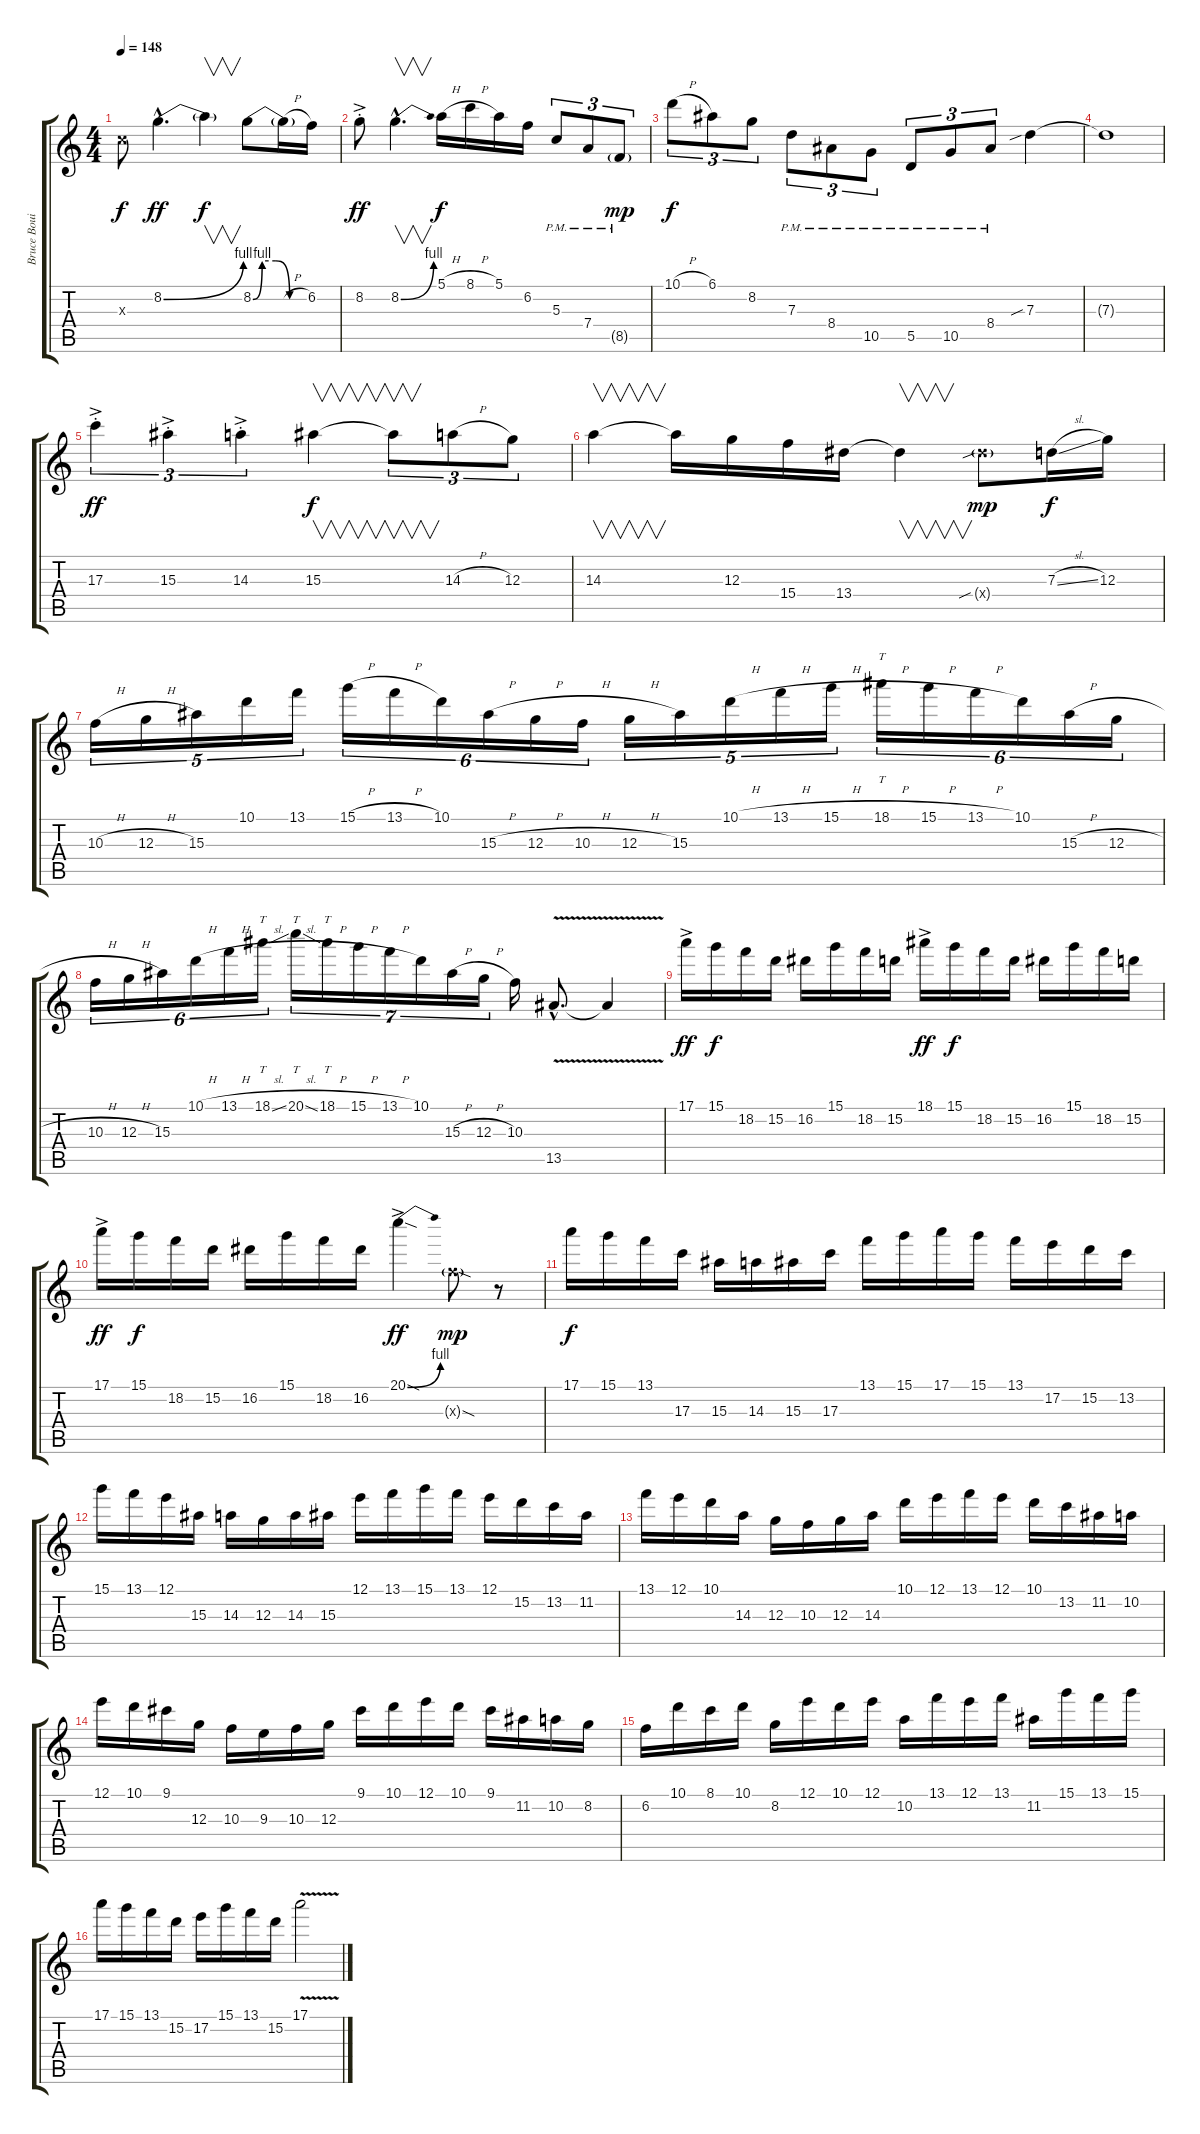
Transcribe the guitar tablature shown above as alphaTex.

\track ("Bruce Bouillet" "Bruce Boui") {instrument distortionguitar}
\staff {score tabs}
\tuning (E4 B3 G3 D3 A2 E2) {hide}
\ts (4 4)
\tempo 148
\clef g2
\ks c
5.3{x}.8{dy f} 8.2{be (bend 0 0 60 4) hac}.4{d dy ff} 8.2{t}.4{v dy f} 8.2{be (custom 0 0 10 4 25 4 40 0 60 0)}.8 8.2{h t}.16 6.2.16 |
8.2{ac st}.8{dy ff} 8.2{be (bend 0 0 60 4) hac}.4{v d} 5.1{h}.16{dy f} 8.1{h}.16 5.1.16 6.2.16 5.3{pm}.8{tu (3 2)} 7.4{pm}.8{tu (3 2)} 8.5{g pm}.8{tu (3 2) dy mp} |
10.1{h}.8{tu (3 2) dy f} 6.1.8{tu (3 2)} 8.2.8{tu (3 2)} 7.3{pm}.8{tu (3 2)} 8.4{pm}.8{tu (3 2)} 10.5{pm}.8{tu (3 2)} 5.5{pm}.8{tu (3 2)} 10.5{pm}.8{tu (3 2)} 8.4{pm}.8{tu (3 2)} 7.3{sib}.4 |
7.3{t}.1 |
17.3{ac st}.4{tu (3 2) dy ff} 15.3{ac st}.4{tu (3 2)} 14.3{ac st}.4{tu (3 2)} 15.3.4{v dy f} 15.3{t}.8{v tu (3 2)} 14.3{h}.8{tu (3 2)} 12.3.8{tu (3 2)} |
14.3.4{v} 14.3{t}.16 12.3.16 15.4.16 13.4.16 13.4{t}.4{v} 13.4{sib g x}.8{dy mp} 7.3{sl}.16{dy f} 12.3.16 |
10.3{h}.16{tu (5 4)} 12.3{h}.16{tu (5 4)} 15.3.16{tu (5 4)} 10.1.16{tu (5 4)} 13.1.16{tu (5 4)} 15.1{h}.16{tu (6 4)} 13.1{h}.16{tu (6 4)} 10.1.16{tu (6 4)} 15.3{h}.16{tu (6 4)} 12.3{h}.16{tu (6 4)} 10.3{h}.16{tu (6 4)} 12.3{h}.16{tu (5 4)} 15.3.16{tu (5 4)} 10.1{h}.16{tu (5 4)} 13.1{h}.16{tu (5 4)} 15.1{h}.16{tu (5 4)} 18.1{h}.16{tt tu (6 4)} 15.1{h}.16{tu (6 4)} 13.1{h}.16{tu (6 4)} 10.1.16{tu (6 4)} 15.3{h}.16{tu (6 4)} 12.3{h}.16{tu (6 4)} |
10.3{h}.16{tu (6 4)} 12.3{h}.16{tu (6 4)} 15.3.16{tu (6 4)} 10.1{h}.16{tu (6 4)} 13.1{h}.16{tu (6 4)} 18.1{sl}.16{tt tu (6 4)} 20.1{sl}.16{tt tu (7 4)} 18.1{h}.16{tt tu (7 4)} 15.1{h}.16{tu (7 4)} 13.1{h}.16{tu (7 4)} 10.1.16{tu (7 4)} 15.3{h}.16{tu (7 4)} 12.3{h}.16{tu (7 4)} 10.3.16 13.5{v hac}.8{d} 13.5{v t}.4 |
17.1{ac}.16{dy ff} 15.1.16{dy f} 18.2.16 15.2.16 16.2.16 15.1.16 18.2.16 15.2.16 18.1{ac}.16{dy ff} 15.1.16{dy f} 18.2.16 15.2.16 16.2.16 15.1.16 18.2.16 15.2.16 |
17.1{ac}.16{dy ff} 15.1.16{dy f} 18.2.16 15.2.16 16.2.16 15.1.16 18.2.16 16.2.16 20.1{be (bend 0 0 60 4) sod ac}.4{dy ff} 10.3{sod g x}.8{dy mp} r.8 |
17.1.16{dy f} 15.1.16 13.1.16 17.3.16 15.3.16 14.3.16 15.3.16 17.3.16 13.1.16 15.1.16 17.1.16 15.1.16 13.1.16 17.2.16 15.2.16 13.2.16 |
15.1.16 13.1.16 12.1.16 15.3.16 14.3.16 12.3.16 14.3.16 15.3.16 12.1.16 13.1.16 15.1.16 13.1.16 12.1.16 15.2.16 13.2.16 11.2.16 |
13.1.16 12.1.16 10.1.16 14.3.16 12.3.16 10.3.16 12.3.16 14.3.16 10.1.16 12.1.16 13.1.16 12.1.16 10.1.16 13.2.16 11.2.16 10.2.16 |
12.1.16 10.1.16 9.1.16 12.3.16 10.3.16 9.3.16 10.3.16 12.3.16 9.1.16 10.1.16 12.1.16 10.1.16 9.1.16 11.2.16 10.2.16 8.2.16 |
6.2.16 10.1.16 8.1.16 10.1.16 8.2.16 12.1.16 10.1.16 12.1.16 10.2.16 13.1.16 12.1.16 13.1.16 11.2.16 15.1.16 13.1.16 15.1.16 |
17.1.16 15.1.16 13.1.16 15.2.16 17.2.16 15.1.16 13.1.16 15.2.16 17.1{v}.2
